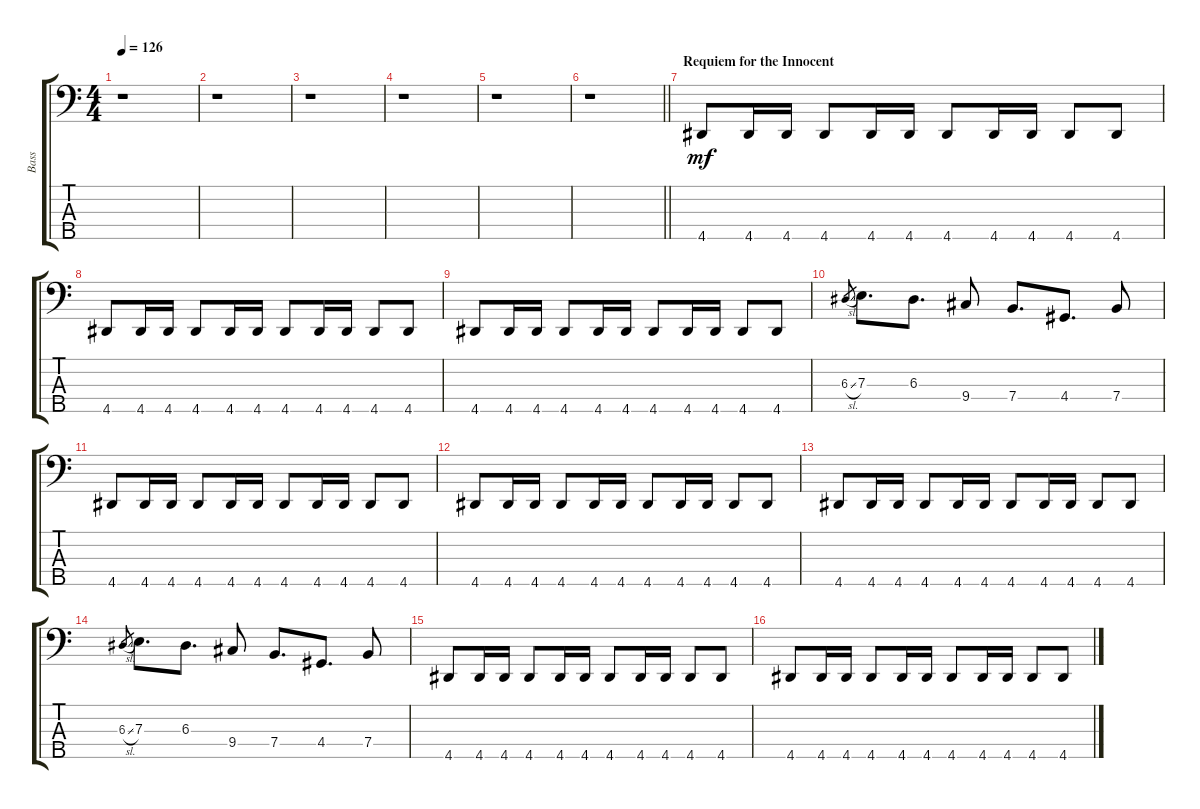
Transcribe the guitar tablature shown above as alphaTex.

\track ("Bass" "Bass") {instrument electricbasspick}
\staff {score tabs}
\tuning (G2 D2 A1 E1 B0) {hide}
\ts (4 4)
\tempo 126
\clef f4
\ks c
r.1{dy mp} |
r.1 |
r.1 |
r.1 |
r.1 |
\barLineRight lightlight
r.1 |
\section ("" "Requiem for the Innocent")
4.5.8{dy mf} 4.5.16 4.5.16 4.5.8 4.5.16 4.5.16 4.5.8 4.5.16 4.5.16 4.5.8 4.5.8 |
4.5.8 4.5.16 4.5.16 4.5.8 4.5.16 4.5.16 4.5.8 4.5.16 4.5.16 4.5.8 4.5.8 |
4.5.8 4.5.16 4.5.16 4.5.8 4.5.16 4.5.16 4.5.8 4.5.16 4.5.16 4.5.8 4.5.8 |
6.3{sl}.8{gr} 7.3.8{d} 6.3.8{d} 9.4.8 7.4.8{d} 4.4.8{d} 7.4.8 |
4.5.8 4.5.16 4.5.16 4.5.8 4.5.16 4.5.16 4.5.8 4.5.16 4.5.16 4.5.8 4.5.8 |
4.5.8 4.5.16 4.5.16 4.5.8 4.5.16 4.5.16 4.5.8 4.5.16 4.5.16 4.5.8 4.5.8 |
4.5.8 4.5.16 4.5.16 4.5.8 4.5.16 4.5.16 4.5.8 4.5.16 4.5.16 4.5.8 4.5.8 |
6.3{sl}.8{gr} 7.3.8{d} 6.3.8{d} 9.4.8 7.4.8{d} 4.4.8{d} 7.4.8 |
4.5.8 4.5.16 4.5.16 4.5.8 4.5.16 4.5.16 4.5.8 4.5.16 4.5.16 4.5.8 4.5.8 |
4.5.8 4.5.16 4.5.16 4.5.8 4.5.16 4.5.16 4.5.8 4.5.16 4.5.16 4.5.8 4.5.8
